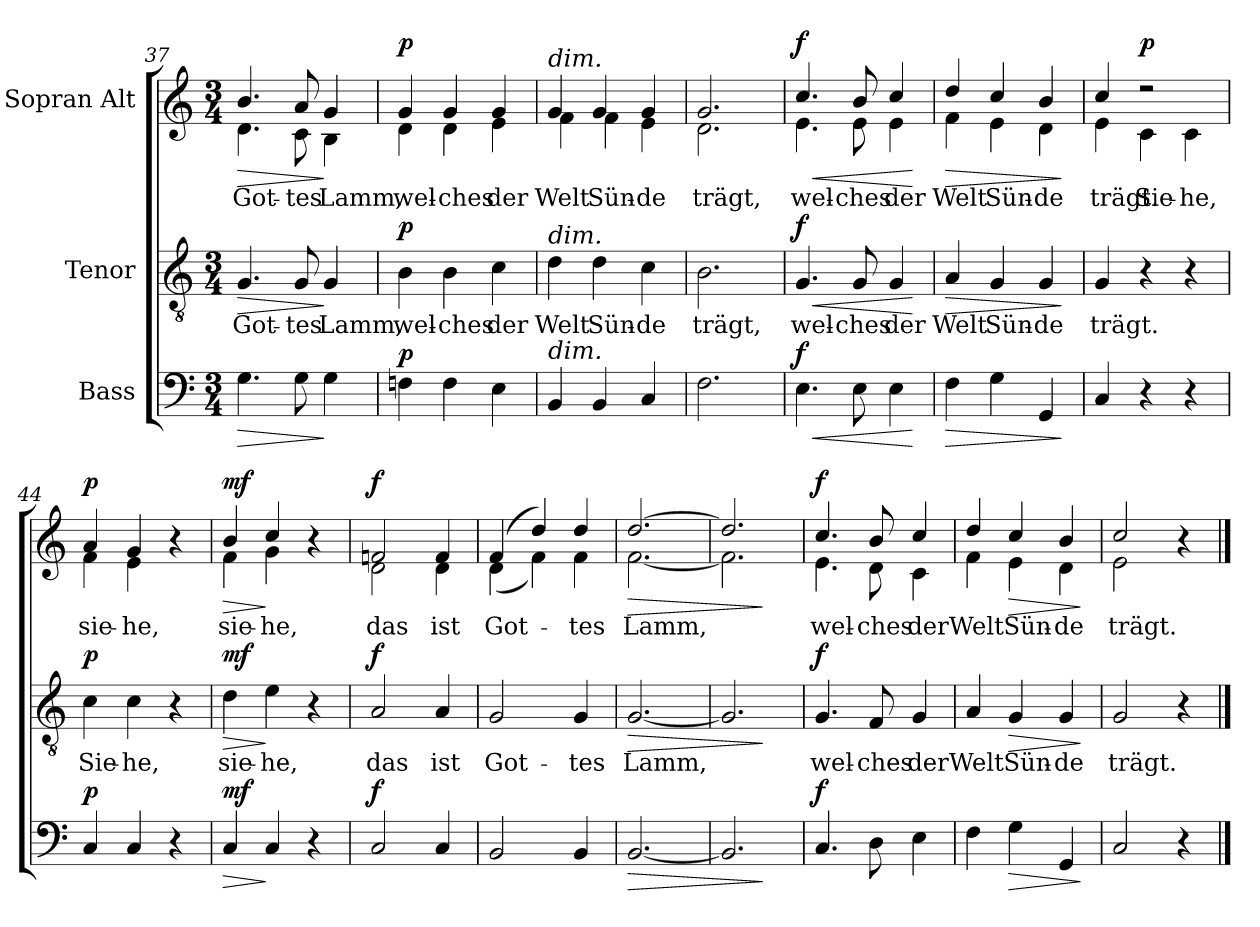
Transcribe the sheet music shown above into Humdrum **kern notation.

**kern	**dynam	**kern	**text	**dynam	**kern	**text	**dynam
*part3	*part3	*part2	*part2	*part2	*part1	*part1	*part1
*staff3	*staff3	*staff2	*staff2	*staff2	*staff1	*staff1	*staff1
*I"Bass	*	*I"Tenor	*	*	*I"Sopran Alt	*	*
*clefF4	*	*clefGv2	*	*	*clefG2	*	*
*k[]	*	*k[]	*	*	*k[]	*	*
*M3/4	*	*M3/4	*	*	*M3/4	*	*
=37	=37	=37	=37	=37	=37	=37	=37
!	!LO:HP:b	!	!LO:LY:b	!LO:HP:b	!	!LO:LY:b	!LO:HP:b
*	*	*	*	*	*^	*	*
4.G\	>	4.G/	Got-	>	4.b/	4.d\	Got-	>
!	!	!	!LO:LY:b	!	!	!	!LO:LY:b	!
8G\	.	8G/	-tes	.	8a/	8c\	-tes	.
!	!	!	!LO:LY:b	!	!	!	!LO:LY:b	!
4G\	]	4G/	Lamm,	]	4g/	4B\	Lamm,	]
=38	=38	=38	=38	=38	=38	=38	=38	=38
!	!LO:DY:a	!	!LO:LY:b	!LO:DY:a	!	!	!LO:LY:b	!LO:DY:a
4Fn\	p	4B\	wel-	p	4g/	4d\	wel-	p
!	!	!	!LO:LY:b	!	!	!	!LO:LY:b	!
4F\	.	4B\	-ches	.	4g/	4d\	-ches	.
!	!	!	!LO:LY:b	!	!	!	!LO:LY:b	!
4E\	.	4c\	der	.	4g/	4e\	der	.
!!LO:LB:g=z	!!
=39	=39	=39	=39	=39	=39	=39	=39	=39
!	!	!	!	!	!LO:TX:a:i:t=dim.	!	!	!
!	!	!LO:TX:a:i:t=dim.	!	!	!	!	!	!
!LO:TX:a:i:t=dim.	!	!	!	!	!	!	!	!
!	!	!	!LO:LY:b	!	!	!	!LO:LY:b	!
4BB/	.	4d\	Welt	.	4g/	4f\	Welt	.
!	!	!	!LO:LY:b	!	!	!	!LO:LY:b	!
4BB/	.	4d\	Sün-	.	4g/	4f\	Sün-	.
!	!	!	!LO:LY:b	!	!	!	!LO:LY:b	!
4C/	.	4c\	-de	.	4g/	4e\	-de	.
=40	=40	=40	=40	=40	=40	=40	=40	=40
!	!	!	!LO:LY:b	!	!	!	!LO:LY:b	!
2.F\	.	2.B\	trägt,	.	2.g/	2.d\	trägt,	.
=41	=41	=41	=41	=41	=41	=41	=41	=41
!	!LO:HP:b	!	!LO:LY:b	!LO:HP:b	!	!	!LO:LY:b	!LO:HP:b
!	!LO:DY:n=1:a	!	!	!LO:DY:n=1:a	!	!	!	!LO:DY:n=1:a
4.E\	< f	4.G/	wel-	< f	4.cc/	4.e\	wel-	< f
!	!	!	!LO:LY:b	!	!	!	!LO:LY:b	!
8E\	.	8G/	-ches	.	8b/	8e\	-ches	.
!	!	!	!LO:LY:b	!	!	!	!LO:LY:b	!
4E\	.	4G/	der	.	4cc/	4e\	der	.
*	*	*	*	*	*v	*v	*	*
.	[	.	.	[	.	.	[
=42	=42	=42	=42	=42	=42	=42	=42
!	!LO:HP:b	!	!LO:LY:b	!LO:HP:b	!	!LO:LY:b	!LO:HP:b
*	*	*	*	*	*^	*	*
4F\	>	4A/	Welt	>	4dd/	4f\	Welt	>
!	!	!	!LO:LY:b	!	!	!	!LO:LY:b	!
4G\	.	4G/	Sün-	.	4cc/	4e\	Sün-	.
!	!	!	!LO:LY:b	!	!	!	!LO:LY:b	!
4GG/	.	4G/	-de	.	4b/	4d\	-de	.
*	*	*	*	*	*v	*v	*	*
.	]	.	.	]	.	.	]
=43	=43	=43	=43	=43	=43	=43	=43
!	!	!	!LO:LY:b	!	!	!LO:LY:b	!
*	*	*	*	*	*^	*	*
4C/	.	4G/	trägt.	.	4cc/	4e\	trägt.	.
!	!	!	!	!	!	!	!LO:LY:b	!LO:DY:b
4r	.	4r	.	.	2r	4c\	Sie-	p
!	!	!	!	!	!	!	!LO:LY:b	!
4r	.	4r	.	.	.	4c\	-he,	.
=44	=44	=44	=44	=44	=44	=44	=44	=44
!	!LO:DY:a	!	!LO:LY:b	!LO:DY:a	!	!	!LO:LY:b	!LO:DY:a
4C/	p	4c\	Sie-	p	4a/	4f\	sie-	p
!	!	!	!LO:LY:b	!	!	!	!LO:LY:b	!
4C/	.	4c\	-he,	.	4g/	4e\	-he,	.
4r	.	4r	.	.	4r	4ryy	.	.
!!LO:LB:g=z	!!
=45	=45	=45	=45	=45	=45	=45	=45	=45
!	!LO:HP:b	!	!LO:LY:b	!LO:HP:b	!	!	!LO:LY:b	!LO:HP:b
!	!LO:DY:n=1:a	!	!	!LO:DY:n=1:a	!	!	!	!LO:DY:n=1:a
4C/	> mf	4d\	sie-	> mf	4b/	4f\	sie-	> mf
!	!	!	!LO:LY:b	!	!	!	!LO:LY:b	!
4C/	]	4e\	-he,	]	4cc/	4g\	-he,	]
4r	.	4r	.	.	4r	4ryy	.	.
=46	=46	=46	=46	=46	=46	=46	=46	=46
!	!LO:DY:a	!	!LO:LY:b	!LO:DY:a	!	!	!LO:LY:b	!LO:DY:a
2C/	f	2A/	das	f	2fn/	2d\	das	f
!	!	!	!LO:LY:b	!	!	!	!LO:LY:b	!
4C/	.	4A/	ist	.	4f/	4d\	ist	.
=47	=47	=47	=47	=47	=47	=47	=47	=47
!	!	!	!LO:LY:b	!	!	!	!LO:LY:b	!
2BB/	.	2G/	Got-	.	(4f/	(4d\	Got-	.
.	.	.	.	.	4dd/)	4f\)	.	.
!	!	!	!LO:LY:b	!	!	!	!LO:LY:b	!
4BB/	.	4G/	-tes	.	4dd/	4f\	-tes	.
=48	=48	=48	=48	=48	=48	=48	=48	=48
!	!LO:HP:b	!	!LO:LY:b	!LO:HP:b	!	!	!LO:LY:b	!LO:HP:b
[2.BB/	>	[2.G/	Lamm,	>	[2.dd/	[2.f\	Lamm,	>
=49	=49	=49	=49	=49	=49	=49	=49	=49
2.BB/]	.	2.G/]	.	.	2.dd/]	2.f\]	.	.
*	*	*	*	*	*v	*v	*	*
.	]	.	.	]	.	.	]
=50	=50	=50	=50	=50	=50	=50	=50
!	!LO:DY:a	!	!LO:LY:b	!LO:DY:a	!	!LO:LY:b	!LO:DY:a
*	*	*	*	*	*^	*	*
4.C/	f	4.G/	wel-	f	4.cc/	4.e\	wel-	f
!	!	!	!LO:LY:b	!	!	!	!LO:LY:b	!
8D\	.	8F/	-ches	.	8b/	8d\	-ches	.
!	!	!	!LO:LY:b	!	!	!	!LO:LY:b	!
4E\	.	4G/	der	.	4cc/	4c\	der	.
=51	=51	=51	=51	=51	=51	=51	=51	=51
!	!	!	!LO:LY:b	!	!	!	!LO:LY:b	!
4F\	.	4A/	Welt	.	4dd/	4f\	Welt	.
!	!LO:HP:b	!	!LO:LY:b	!LO:HP:b	!	!	!LO:LY:b	!LO:HP:b
4G\	>	4G/	Sün-	>	4cc/	4e\	Sün-	>
!	!	!	!LO:LY:b	!	!	!	!LO:LY:b	!
4GG/	.	4G/	-de	.	4b/	4d\	-de	.
*	*	*	*	*	*v	*v	*	*
.	]	.	.	]	.	.	]
=52	=52	=52	=52	=52	=52	=52	=52
!	!	!	!LO:LY:b	!	!	!LO:LY:b	!
*	*	*	*	*	*^	*	*
2C/	.	2G/	trägt.	.	2cc/	2e\	trägt.	.
4r	.	4r	.	.	4r	4ryy	.	.
*	*	*	*	*	*v	*v	*	*
==	==	==	==	==	==	==	==
*-	*-	*-	*-	*-	*-	*-	*-
